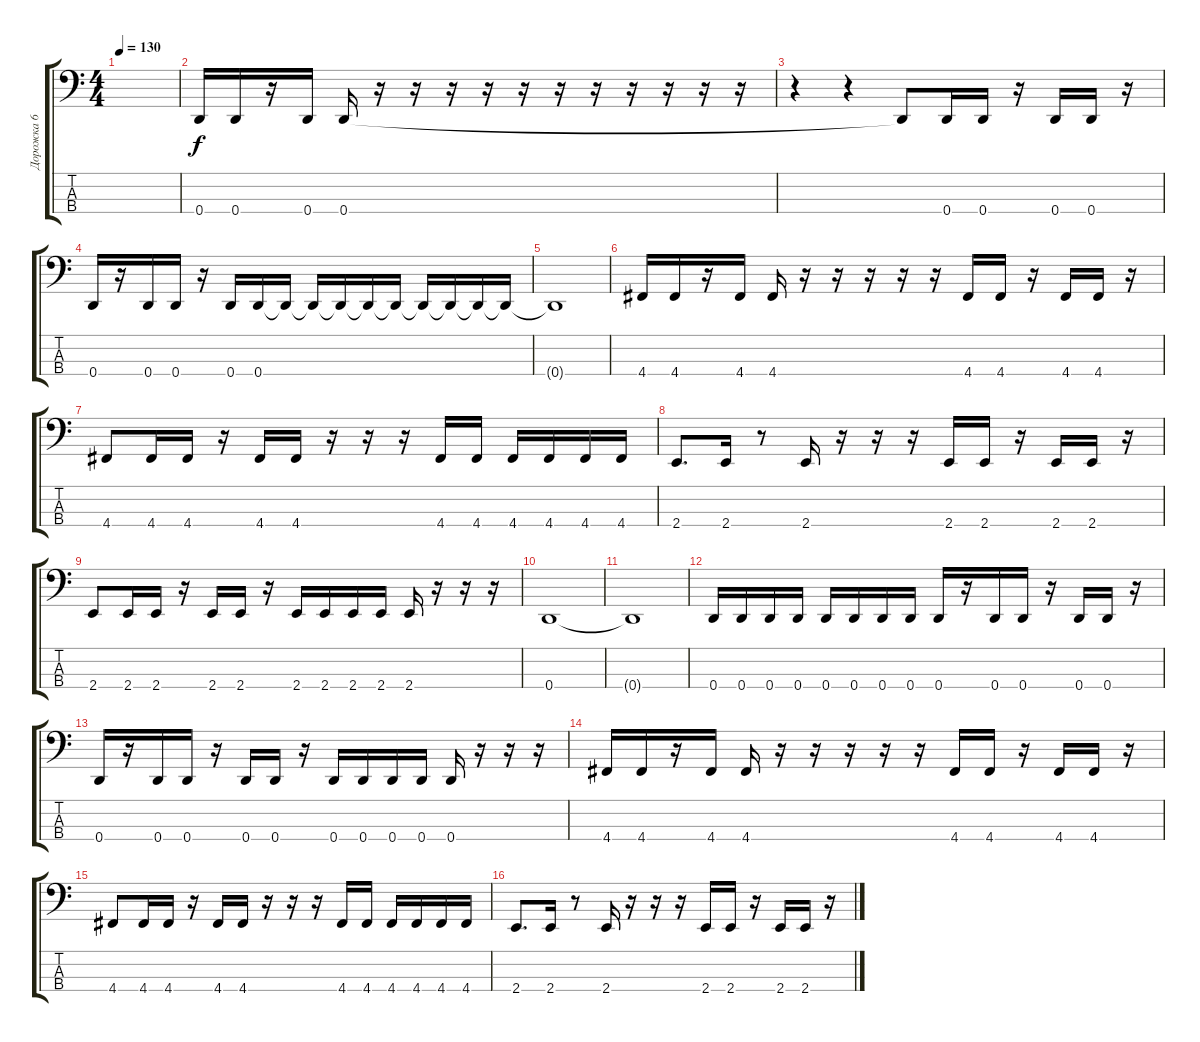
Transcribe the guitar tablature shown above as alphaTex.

\track ("Дорожка 6" "Дорожка 6") {instrument electricbasspick}
\staff {score tabs}
\tuning (G2 D2 A1 D1) {hide}
\ts (4 4)
\tempo 130
\clef f4
\ks c
|
0.4.16 0.4.16 r.16 0.4.16 0.4.16 r.16 r.16 r.16 r.16 r.16 r.16 r.16 r.16 r.16 r.16 r.16 |
r.4 r.4 0.4{t}.8 0.4.16 0.4.16 r.16 0.4.16 0.4.16 r.16 |
0.4.16 r.16 0.4.16 0.4.16 r.16 0.4.16 0.4.16 0.4{t}.16 0.4{t}.16 0.4{t}.16 0.4{t}.16 0.4{t}.16 0.4{t}.16 0.4{t}.16 0.4{t}.16 0.4{t}.16 |
0.4{t}.1 |
4.4.16 4.4.16 r.16 4.4.16 4.4.16 r.16 r.16 r.16 r.16 r.16 4.4.16 4.4.16 r.16 4.4.16 4.4.16 r.16 |
4.4.8 4.4.16 4.4.16 r.16 4.4.16 4.4.16 r.16 r.16 r.16 4.4.16 4.4.16 4.4.16 4.4.16 4.4.16 4.4.16 |
2.4.8{d} 2.4.16 r.8 2.4.16 r.16 r.16 r.16 2.4.16 2.4.16 r.16 2.4.16 2.4.16 r.16 |
2.4.8 2.4.16 2.4.16 r.16 2.4.16 2.4.16 r.16 2.4.16 2.4.16 2.4.16 2.4.16 2.4.16 r.16 r.16 r.16 |
0.4.1 |
0.4{t}.1 |
0.4.16 0.4.16 0.4.16 0.4.16 0.4.16 0.4.16 0.4.16 0.4.16 0.4.16 r.16 0.4.16 0.4.16 r.16 0.4.16 0.4.16 r.16 |
0.4.16 r.16 0.4.16 0.4.16 r.16 0.4.16 0.4.16 r.16 0.4.16 0.4.16 0.4.16 0.4.16 0.4.16 r.16 r.16 r.16 |
4.4.16 4.4.16 r.16 4.4.16 4.4.16 r.16 r.16 r.16 r.16 r.16 4.4.16 4.4.16 r.16 4.4.16 4.4.16 r.16 |
4.4.8 4.4.16 4.4.16 r.16 4.4.16 4.4.16 r.16 r.16 r.16 4.4.16 4.4.16 4.4.16 4.4.16 4.4.16 4.4.16 |
2.4.8{d} 2.4.16 r.8 2.4.16 r.16 r.16 r.16 2.4.16 2.4.16 r.16 2.4.16 2.4.16 r.16
